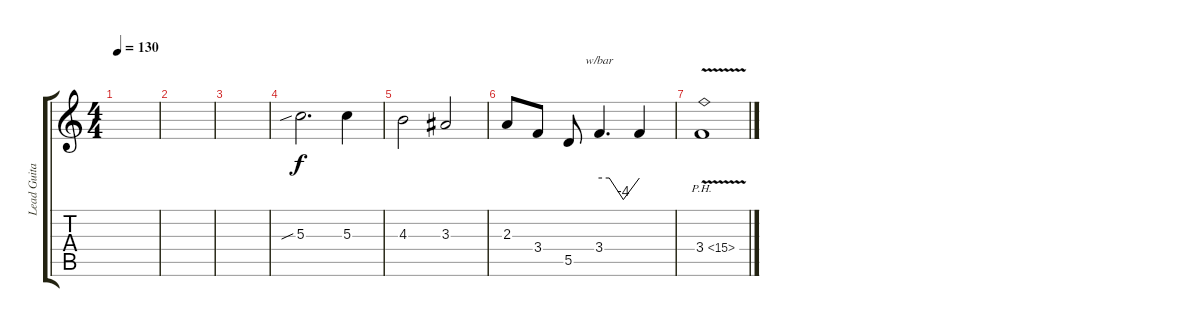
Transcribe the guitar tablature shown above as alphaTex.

\track ("Lead Guitar 2" "Lead Guita") {instrument distortionguitar}
\staff {score tabs}
\tuning (E4 B3 G3 D3 A2 D2) {hide}
\ts (4 4)
\tempo 130
\clef g2
\ks c
|
|
|
5.3{sib}.2{d} 5.3.4 |
4.3.2 3.3.2 |
2.3.8 3.4.8 5.5.8 3.4.4{d tbe (custom default 0 0 15 0 36 -16 60 0)} 3.4{t}.4 |
3.4{ph 12 v}.1
